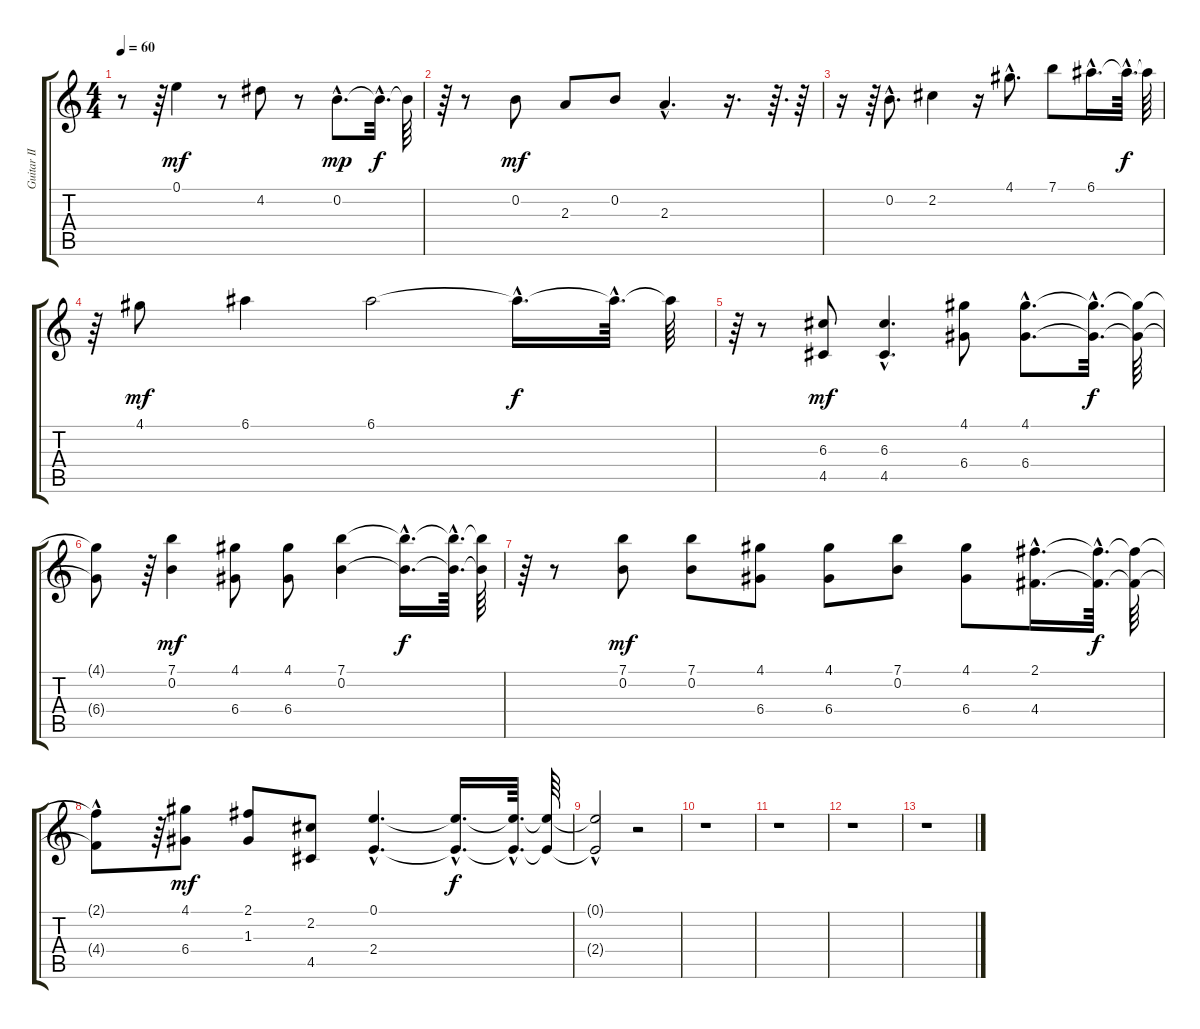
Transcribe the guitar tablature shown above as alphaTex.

\track ("Guitar II" "Guitar II") {instrument distortionguitar}
\staff {score tabs}
\tuning (E4 B3 G3 D3 A2 E2) {hide}
\ts (4 4)
\tempo 60
\clef g2
\ks c
r.8{dy f} r.64 0.1.4{dy mf} r.8 4.2.8 r.8 0.2{hac}.8{d dy mp} 0.2{hac t}.32{d dy f} 0.2{t}.64 |
r.64 r.8 0.2.8{dy mf} 2.3.8 0.2.8 2.3{hac}.4{d} r.16{d} r.64{d} r.64 |
r.16 r.64 0.2{hac}.8{d} 2.2.4 r.16 4.1{hac}.8{d} 7.1.8 6.1{hac}.16{d} 6.1{hac t}.64{d dy f} 6.1{t}.64 |
r.64 4.1.8{dy mf} 6.1.4 6.1.2 6.1{hac t}.16{d dy f} 6.1{hac t}.64{d} 6.1{t}.64 |
r.64 r.8 (6.3 4.5).8{dy mf} (6.3{hac} 4.5{hac}).4{d} (4.1 6.4).8 (4.1{hac} 6.4{hac}).8{d} (4.1{hac t} 6.4{hac t}).32{d dy f} (4.1{t} 6.4{t}).64 |
(4.1{t} 6.4{t}).8 r.64 (7.1 0.2).4{dy mf} (4.1 6.4).8 (4.1 6.4).8 (7.1 0.2).4 (7.1{hac t} 0.2{hac t}).16{d dy f} (7.1{hac t} 0.2{hac t}).64{d} (7.1{t} 0.2{t}).64 |
r.64 r.8 (7.1 0.2).8{dy mf} (7.1 0.2).8 (4.1 6.4).8 (4.1 6.4).8 (7.1 0.2).8 (4.1 6.4).8 (2.1{hac} 4.4{hac}).16{d} (2.1{hac t} 4.4{hac t}).64{d dy f} (2.1{t} 4.4{t}).64 |
(2.1{hac t} 4.4{hac t}).8 r.64 (4.1 6.4).8{dy mf} (2.1 1.3).8 (2.2 4.5).8 (0.1{hac} 2.4{hac}).4{d} (0.1{hac t} 2.4{hac t}).16{d dy f} (0.1{hac t} 2.4{hac t}).64{d} (0.1{t} 2.4{t}).64 |
(0.1{hac t} 2.4{hac t}).2 r.2 |
r.1 |
r.1 |
r.1 |
r.1
